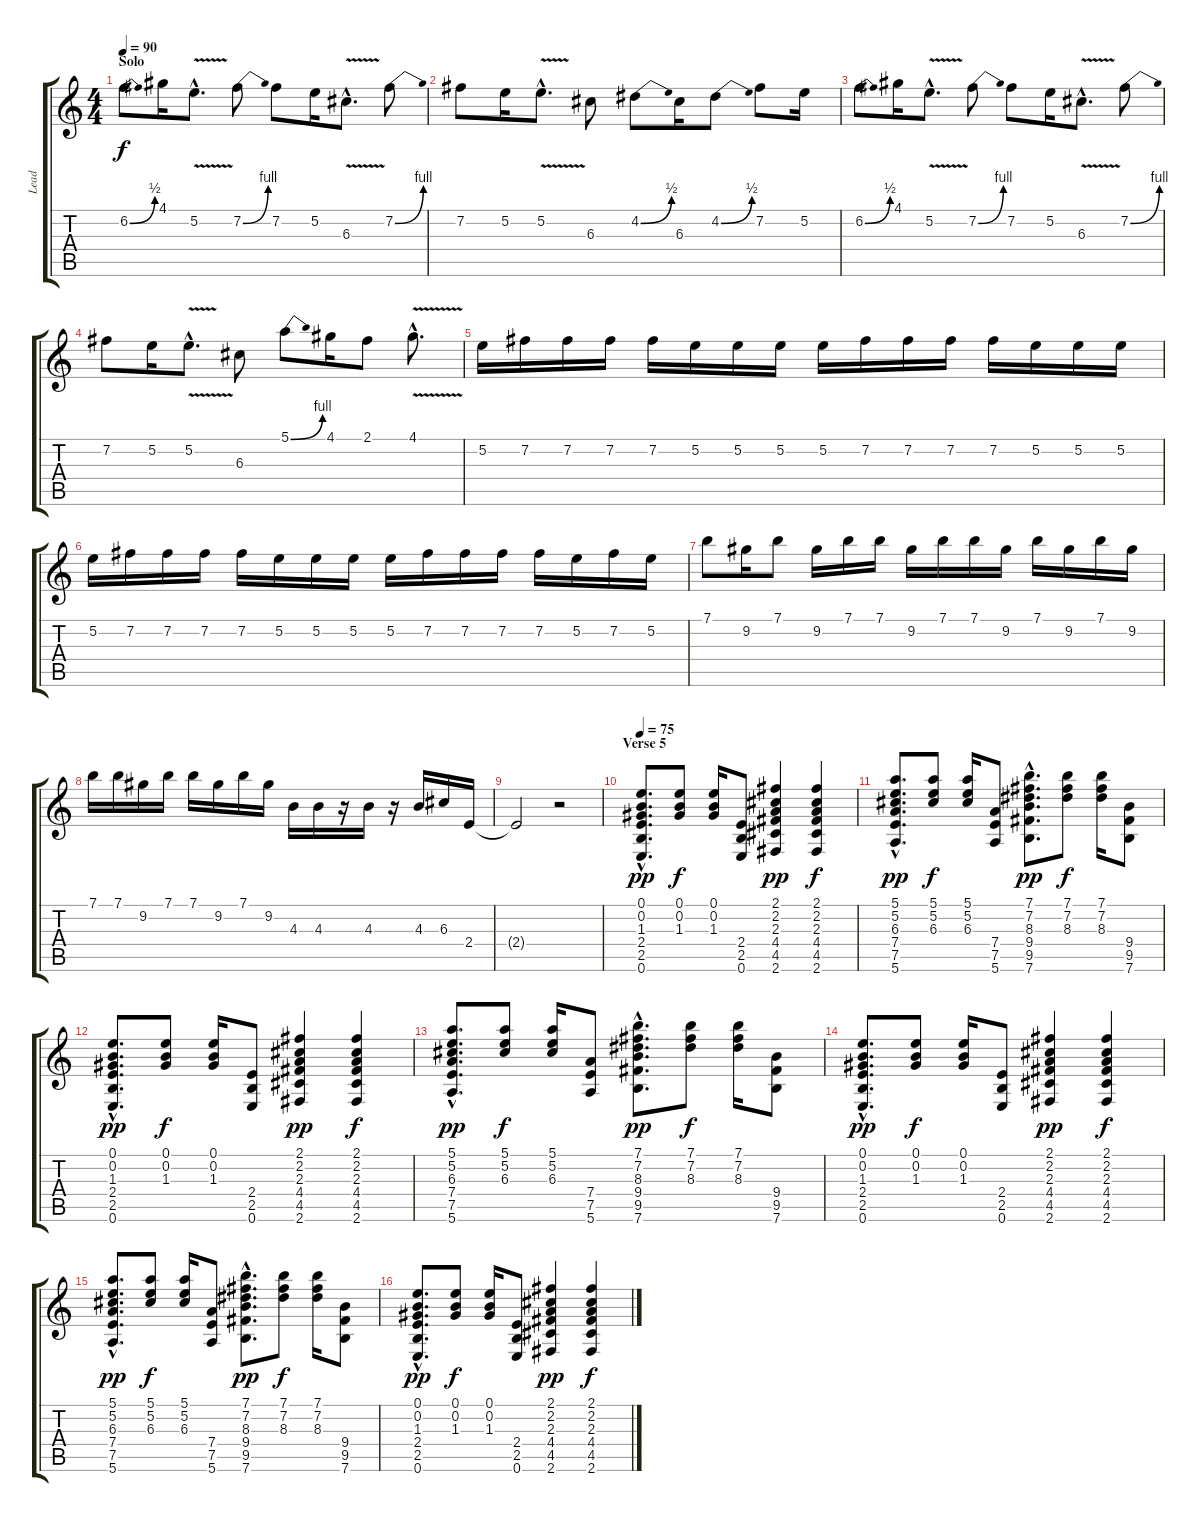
\track ("Lead" "Lead") {instrument distortionguitar}
\staff {score tabs}
\tuning (E4 B3 G3 D3 A2 E2) {hide}
\ts (4 4)
\section ("" "Solo")
\tempo 90
\clef g2
\ks c
6.2{be (bend 0 0 60 2)}.8{dy f} 4.1.16 5.2{v hac}.8{d} 7.2{be (bend 0 0 60 4)}.8 7.2.8 5.2.16 6.3{v hac}.8{d} 7.2{be (bend 0 0 60 4)}.8 |
7.2.8 5.2.16 5.2{v hac}.8{d} 6.3.8 4.2{be (bend 0 0 60 2)}.8 6.3.16 4.2{be (bend 0 0 60 2)}.8 7.2.8 5.2.16 |
6.2{be (bend 0 0 60 2)}.8 4.1.16 5.2{v hac}.8{d} 7.2{be (bend 0 0 60 4)}.8 7.2.8 5.2.16 6.3{v hac}.8{d} 7.2{be (bend 0 0 60 4)}.8 |
7.2.8 5.2.16 5.2{v hac}.8{d} 6.3.8 5.1{be (bend 0 0 60 4)}.8 4.1.16 2.1.8 4.1{v hac}.8{d} |
5.2.16 7.2.16 7.2.16 7.2.16 7.2.16 5.2.16 5.2.16 5.2.16 5.2.16 7.2.16 7.2.16 7.2.16 7.2.16 5.2.16 5.2.16 5.2.16 |
5.2.16 7.2.16 7.2.16 7.2.16 7.2.16 5.2.16 5.2.16 5.2.16 5.2.16 7.2.16 7.2.16 7.2.16 7.2.16 5.2.16 7.2.16 5.2.16 |
7.1.8 9.2.16 7.1.8 9.2.16 7.1.16 7.1.16 9.2.16 7.1.16 7.1.16 9.2.16 7.1.16 9.2.16 7.1.16 9.2.16 |
7.1.16 7.1.16 9.2.16 7.1.16 7.1.16 9.2.16 7.1.16 9.2.16 4.3.16 4.3.16 r.16 4.3.16 r.16 4.3.16 6.3.16 2.4.16 |
2.4{t}.2 r.2 |
\section ("" "Verse 5")
\tempo 75
(0.1{hac} 0.2{hac} 1.3{hac} 2.4{hac} 2.5{hac} 0.6{hac}).8{d dy pp} (0.1 0.2 1.3).8{dy f} (0.1 0.2 1.3).16 (2.4 2.5 0.6).8 (2.1 2.2 2.3 4.4 4.5 2.6).4{dy pp} (2.1 2.2 2.3 4.4 4.5 2.6).4{dy f} |
(5.1{hac} 5.2{hac} 6.3{hac} 7.4{hac} 7.5{hac} 5.6{hac}).8{d dy pp} (5.1 5.2 6.3).8{dy f} (5.1 5.2 6.3).16 (7.4 7.5 5.6).8 (7.1{hac} 7.2{hac} 8.3{hac} 9.4{hac} 9.5{hac} 7.6{hac}).8{d dy pp} (7.1 7.2 8.3).8{dy f} (7.1 7.2 8.3).16 (9.4 9.5 7.6).8 |
(0.1{hac} 0.2{hac} 1.3{hac} 2.4{hac} 2.5{hac} 0.6{hac}).8{d dy pp} (0.1 0.2 1.3).8{dy f} (0.1 0.2 1.3).16 (2.4 2.5 0.6).8 (2.1 2.2 2.3 4.4 4.5 2.6).4{dy pp} (2.1 2.2 2.3 4.4 4.5 2.6).4{dy f} |
(5.1{hac} 5.2{hac} 6.3{hac} 7.4{hac} 7.5{hac} 5.6{hac}).8{d dy pp} (5.1 5.2 6.3).8{dy f} (5.1 5.2 6.3).16 (7.4 7.5 5.6).8 (7.1{hac} 7.2{hac} 8.3{hac} 9.4{hac} 9.5{hac} 7.6{hac}).8{d dy pp} (7.1 7.2 8.3).8{dy f} (7.1 7.2 8.3).16 (9.4 9.5 7.6).8 |
(0.1{hac} 0.2{hac} 1.3{hac} 2.4{hac} 2.5{hac} 0.6{hac}).8{d dy pp} (0.1 0.2 1.3).8{dy f} (0.1 0.2 1.3).16 (2.4 2.5 0.6).8 (2.1 2.2 2.3 4.4 4.5 2.6).4{dy pp} (2.1 2.2 2.3 4.4 4.5 2.6).4{dy f} |
(5.1{hac} 5.2{hac} 6.3{hac} 7.4{hac} 7.5{hac} 5.6{hac}).8{d dy pp} (5.1 5.2 6.3).8{dy f} (5.1 5.2 6.3).16 (7.4 7.5 5.6).8 (7.1{hac} 7.2{hac} 8.3{hac} 9.4{hac} 9.5{hac} 7.6{hac}).8{d dy pp} (7.1 7.2 8.3).8{dy f} (7.1 7.2 8.3).16 (9.4 9.5 7.6).8 |
(0.1{hac} 0.2{hac} 1.3{hac} 2.4{hac} 2.5{hac} 0.6{hac}).8{d dy pp} (0.1 0.2 1.3).8{dy f} (0.1 0.2 1.3).16 (2.4 2.5 0.6).8 (2.1 2.2 2.3 4.4 4.5 2.6).4{dy pp} (2.1 2.2 2.3 4.4 4.5 2.6).4{dy f}
